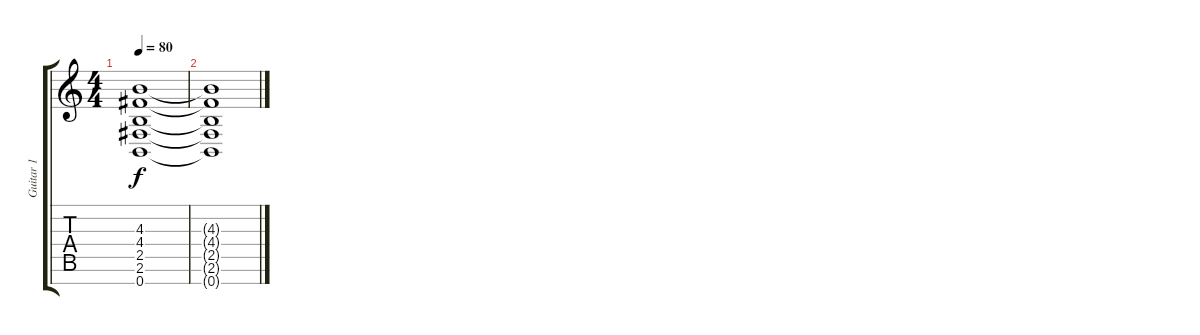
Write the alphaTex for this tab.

\track ("Guitar 1" "Guitar 1") {instrument distortionguitar}
\staff {score tabs}
\tuning (E4 B3 G3 D3 A2 E2 B1) {hide}
\ts (4 4)
\tempo 80
\clef g2
\ks c
(4.3{t} 4.4{t} 2.5{t} 2.6{t} 0.7{t}).1{dy f} |
(4.3{t} 4.4{t} 2.5{t} 2.6{t} 0.7{t}).1
